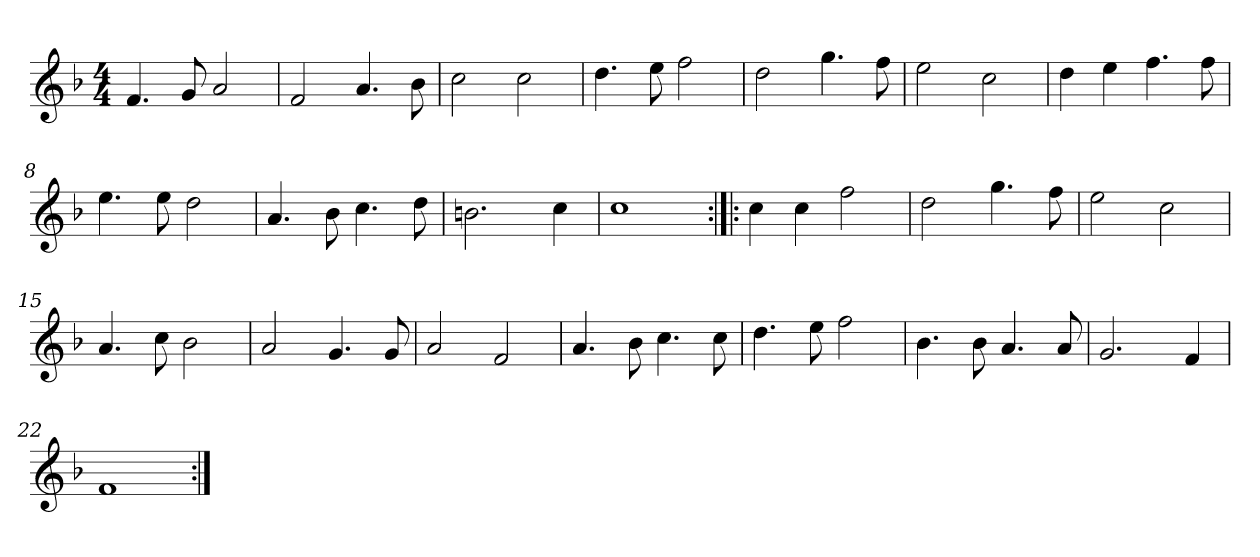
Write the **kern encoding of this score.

**kern
*part1
*staff1
*clefG2
*k[b-]
*F:
*M4/4
*MM120
=1
4.f
8g
2a
=2
2f
4.a
8b-
=3
2cc
2cc
=4
4.dd
8ee
2ff
=5
2dd
4.gg
8ff
=6
2ee
2cc
=7
4dd
4ee
4.ff
8ff
=8
4.ee
8ee
2dd
=9
4.a
8b-
4.cc
8dd
=10
2.bn
4cc
=11
1cc
=12:|!|:
4cc
4cc
2ff
=13
2dd
4.gg
8ff
=14
2ee
2cc
=15
4.a
8cc
2b-
=16
2a
4.g
8g
=17
2a
2f
=18
4.a
8b-
4.cc
8cc
=19
4.dd
8ee
2ff
=20
4.b-
8b-
4.a
8a
=21
2.g
4f
=22
1f
=:|!
*-
